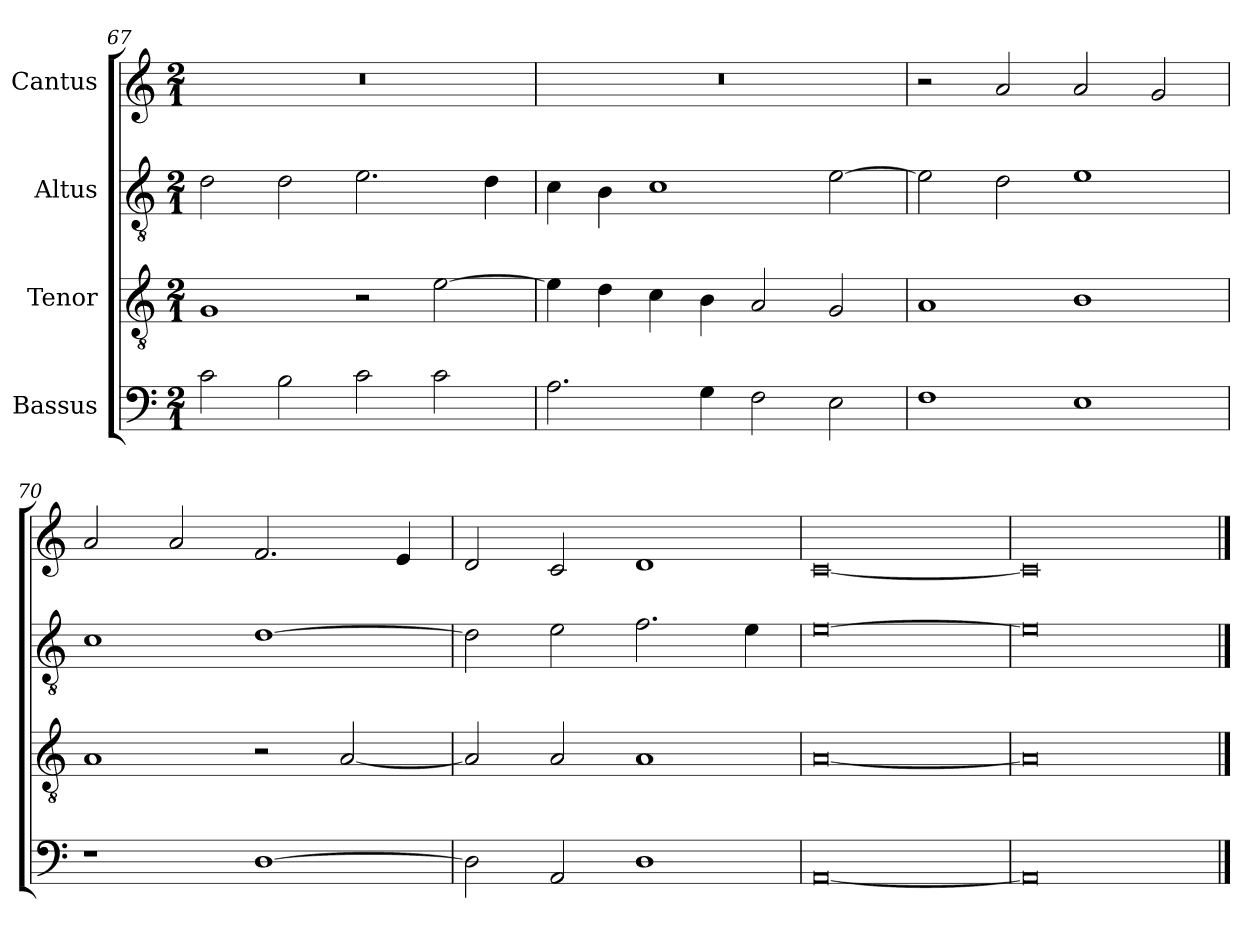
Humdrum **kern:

**kern	**kern	**kern	**kern
*part4	*part3	*part2	*part1
*staff4	*staff3	*staff2	*staff1
*I"Bassus	*I"Tenor	*I"Altus	*I"Cantus
!!LO:LB:g=z
*clefF4	*clefGv2	*clefGv2	*clefG2
*	*ITrd7c12	*ITrd7c12	*
*k[]	*k[]	*k[]	*k[]
*C:	*C:	*C:	*C:
*M2/1	*M2/1	*M2/1	*M2/1
=67	=67	=67	=67
!	!	!	!LO:N:vis=1
2ci\	1GGi	2Di\	0r
2Bi\	.	2Di\	.
2ci\	2r	2.Ei\	.
2ci\	[>2Ei\	.	.
.	.	4Di\	.
=68	=68	=68	=68
!	!	!	!LO:N:vis=1
2.Ai\	4Ei\]	4Ci\	0r
.	4Di\	4BBi\	.
.	4Ci\	1Ci	.
4Gi\	4BBi\	.	.
2Fi\	2AAi/	.	.
2Ei\	2GGi/	[>2Ei\	.
=69	=69	=69	=69
1Fi	1AAi	2Ei\]	2r
.	.	2Di\	2ai/
1Ei	1BBi	1Ei	2ai/
.	.	.	2gi/
!!LO:LB:g=z
=70	=70	=70	=70
1r	1AAi	1Ci	2ai/
.	.	.	2ai/
[>1Di	2r	[>1Di	2.fi/
.	[<2AAi/	.	.
.	.	.	4ei/
=71	=71	=71	=71
2Di\]	2AAi/]	2Di\]	2di/
2AAi/	2AAi/	2Ei\	2ci/
1Di	1AAi	2.Fi\	1di
.	.	4Ei\	.
=72	=72	=72	=72
[<0AAi	[<0AAi	[>0Ei	[<0ci
=73	=73	=73	=73
0AAi]	0AAi]	0Ei]	0ci]
==	==	==	==
*-	*-	*-	*-
